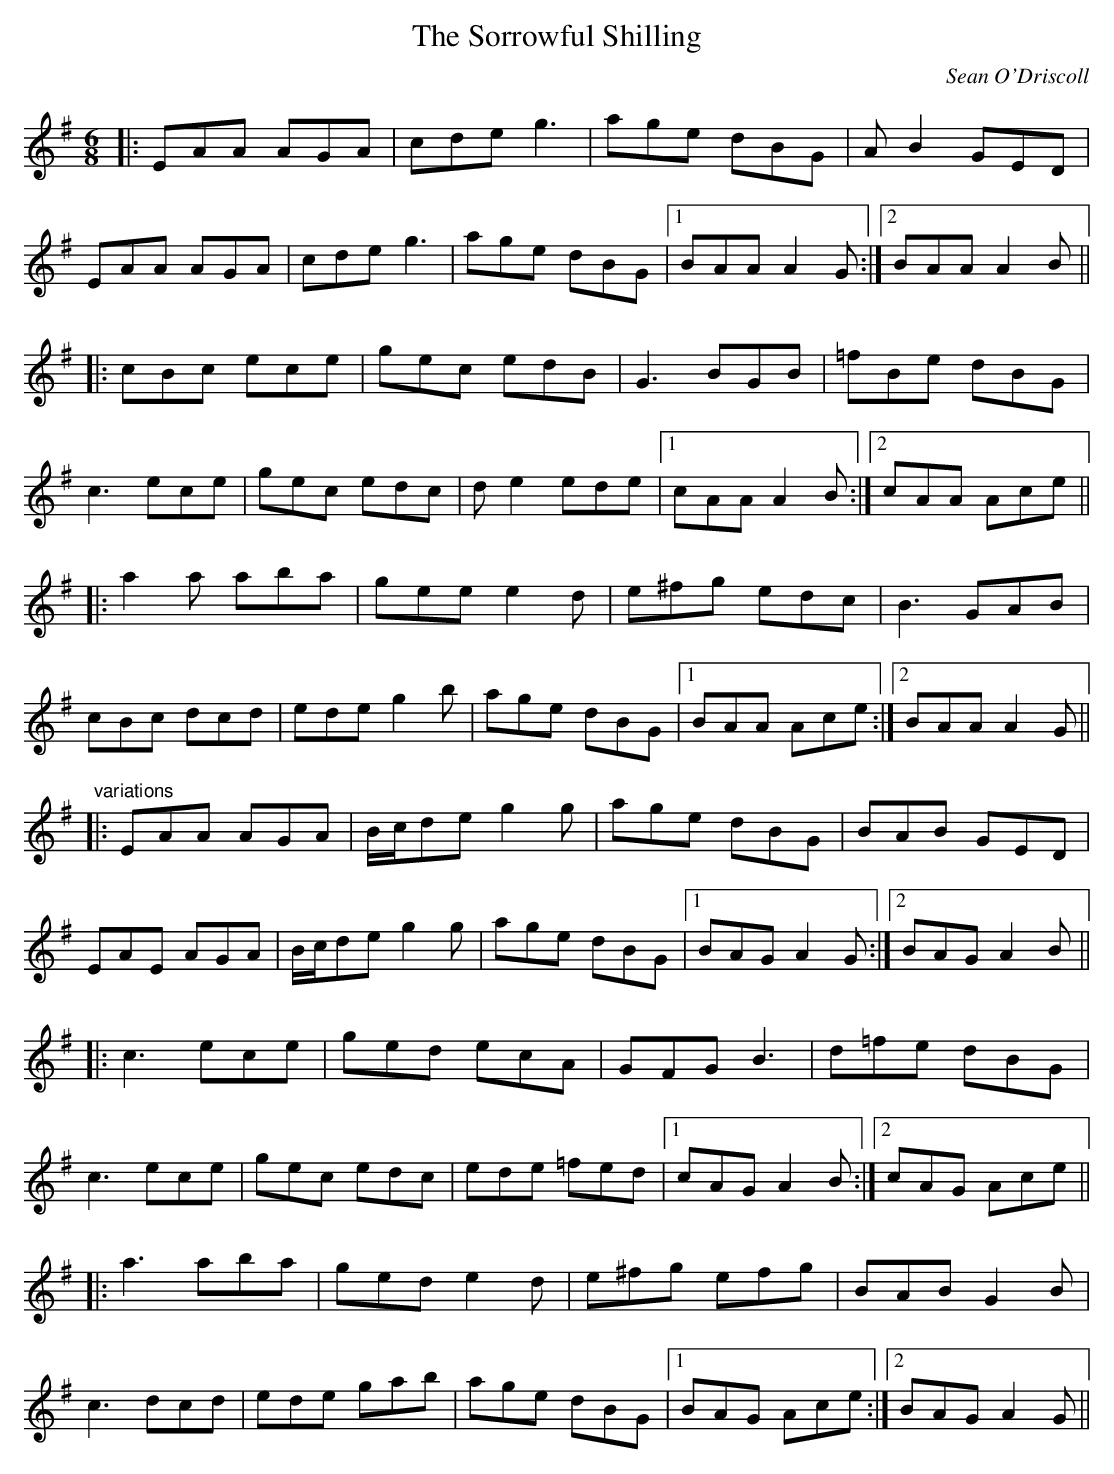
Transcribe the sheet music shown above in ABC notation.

X:1
T:Sorrowful Shilling, The
C:Sean O'Driscoll
M:6/8
K:Ador
|:EAA AGA|cde g3|age dBG|AB2 GED|
EAA AGA|cde g3|age dBG|1 BAA A2G:|2 BAA A2B||
|:cBc ece|gec edB|G3 BGB|=fBe dBG|
c3 ece|gec edc|de2 ede|1 cAA A2B:|2 cAA Ace||
|:a2a aba|gee e2d|e^fg edc|B3 GAB|
cBc dcd|ede g2b|age dBG|1 BAA Ace:|2 BAA A2G||
"variations"
|:EAA AGA|B/c/de g2g|age dBG|BAB GED|
EAE AGA|B/c/de g2g|age dBG|1 BAG A2G:|2 BAG A2B||
|:c3 ece|ged ecA|GFG B3|d=fe dBG|
c3 ece|gec edc|ede =fed|1 cAG A2B:|2 cAG Ace||
|:a3 aba|ged e2d|e^fg efg|BAB G2B|
c3 dcd|ede gab|age dBG|1 BAG Ace:|2 BAG A2G||
